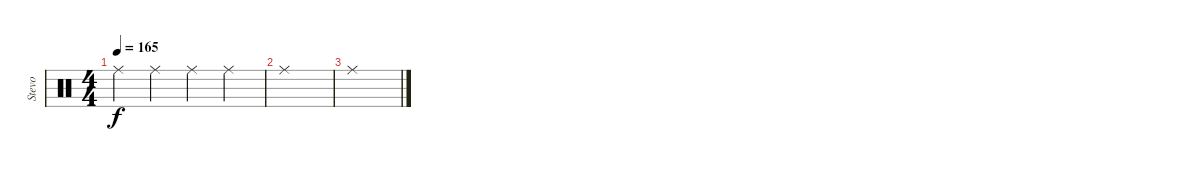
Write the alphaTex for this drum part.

\track ("Stevo" "Stevo") {instrument percussion}
\staff {score}
\articulation defaults
\ts (4 4)
\tempo 165
\clef neutral
\ks c "Ride (middle)".4{dy f} "Ride (middle)".4 "Ride (middle)".4 "Ride (middle)".4
|
"Ride (middle)".1 |
"Ride (middle)".1
